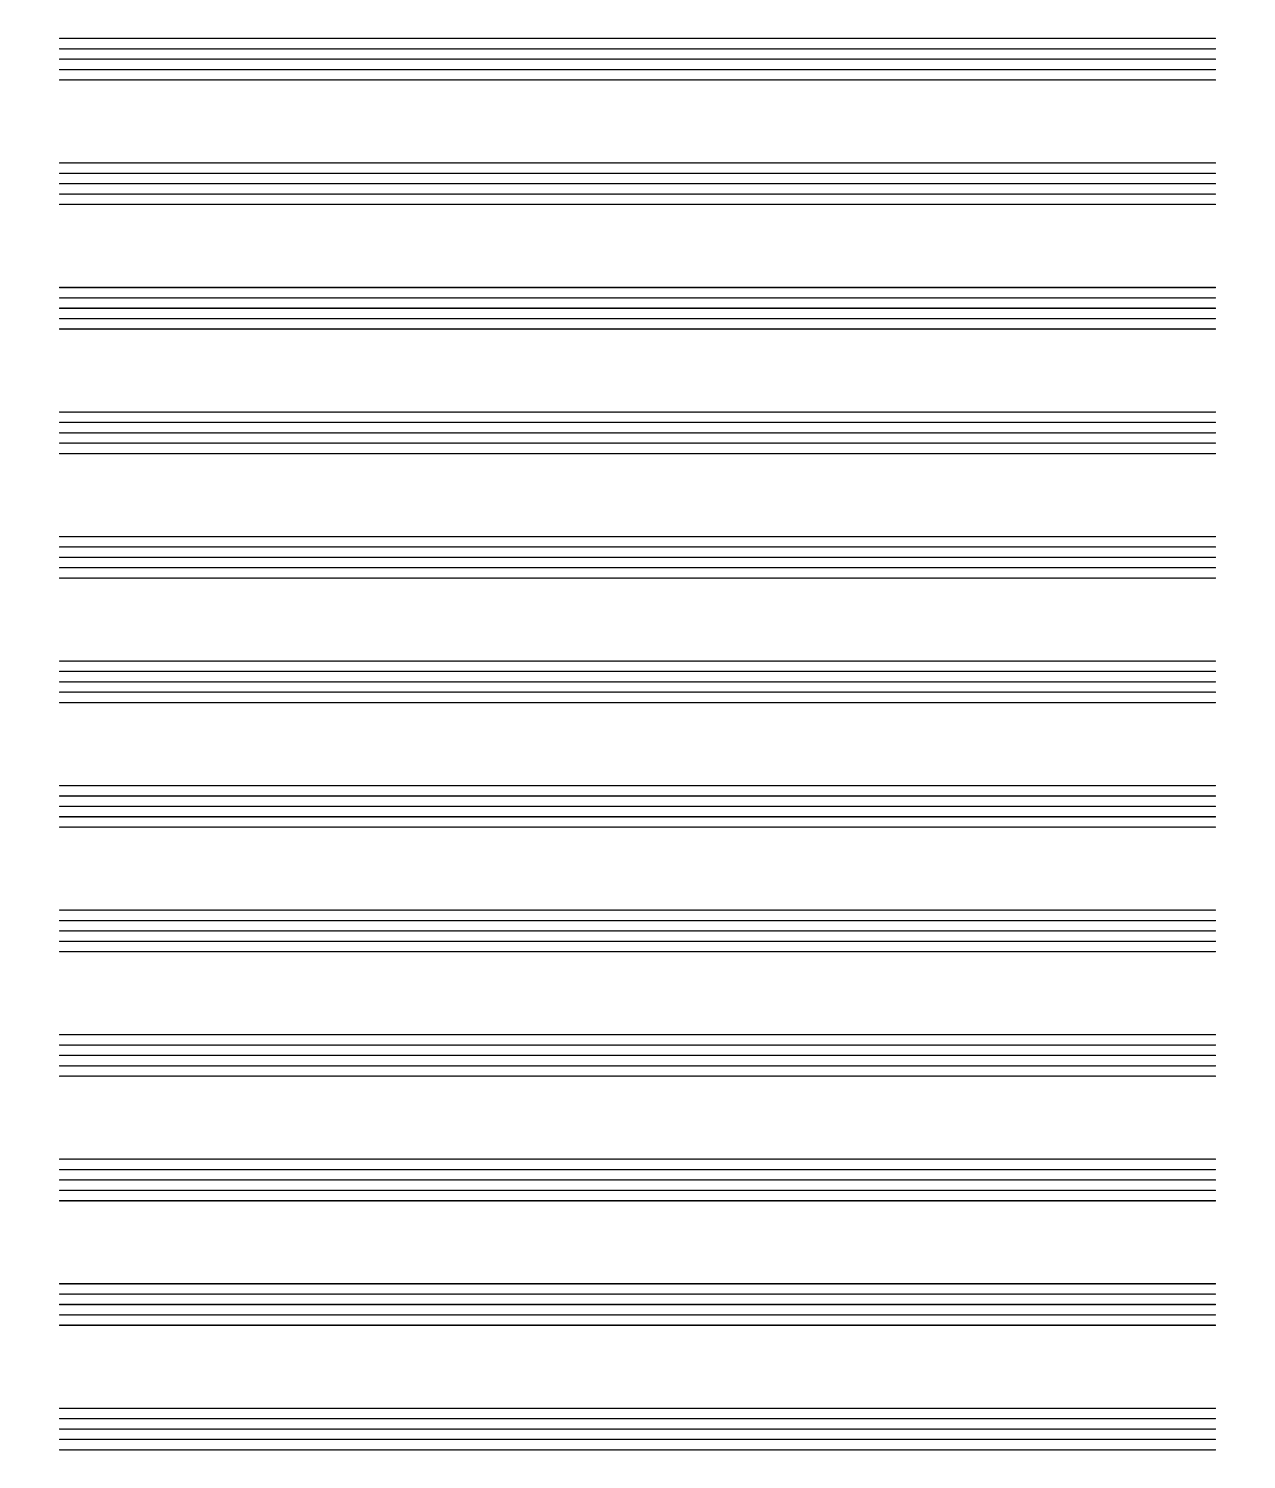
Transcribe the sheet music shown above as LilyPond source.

%% Do not edit this file; it is auto-generated from LSR http://lsr.dsi.unimi.it
%% This file is in the public domain.
\version "2.11.38"

\header {
  lsrtags = "staff-notation, editorial-and-educational-use, contexts-and-engravers, paper-and-layout"
 texidoc = "
To create blank staves, you must generate empty measures, removing also
from the @code{Score} context the @code{Bar_number_engraver}, and from
the @code{Staff} context the @code{Time_signature_engraver}, the
@code{Clef_engraver} and the @code{Bar_engraver}. 
" }
% begin verbatim
\header {
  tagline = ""
}

#(set-global-staff-size 20)

\score {
  { 
    \repeat unfold 12 { s1 \break } 
  }
  \layout {
    indent = 0\in
    \context {
      \Staff
      \remove Time_signature_engraver
      \remove Clef_engraver
      \remove Bar_engraver
    }
    \context {
      \Score
      \remove Bar_number_engraver
    }
  }
}

\paper {
  #(set-paper-size "letter")
  raggedlastbottom = ##f
  linewidth = 7.5\in
  leftmargin = 0.5\in
  bottommargin = 0.25\in
  topmargin = 0.25\in
}
